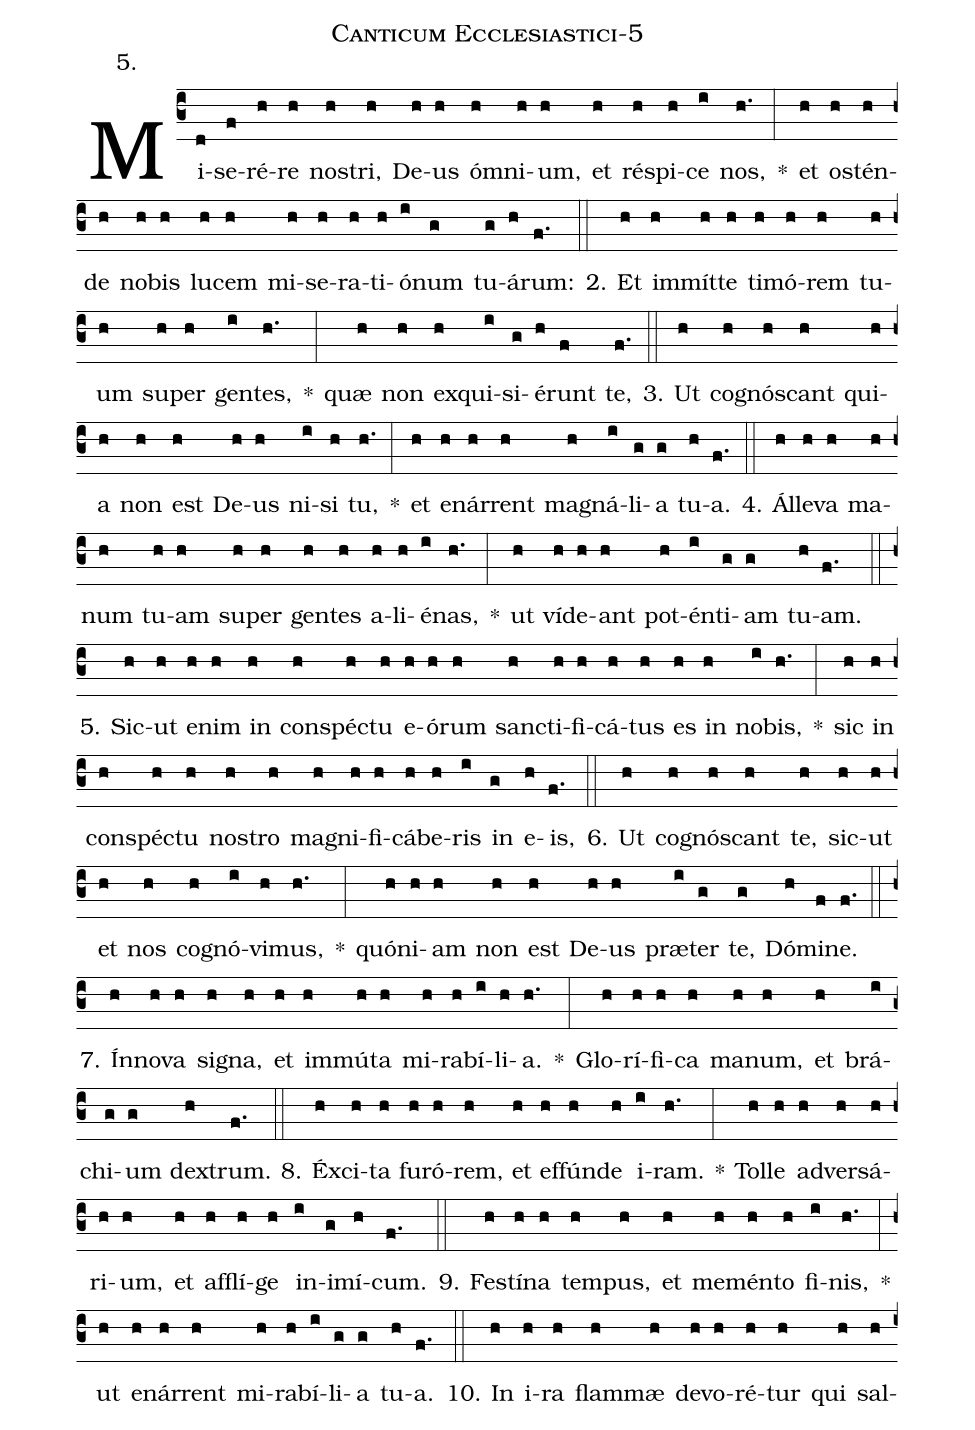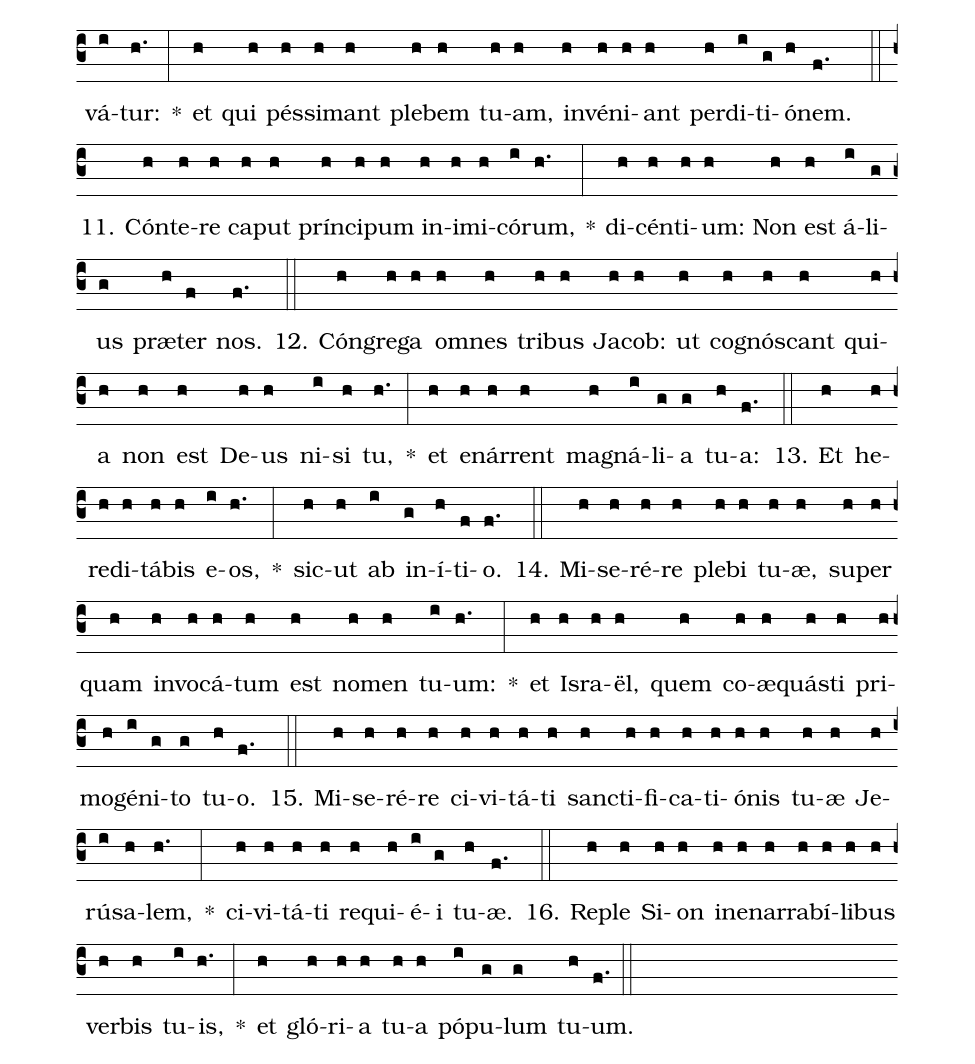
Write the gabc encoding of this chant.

name: Canticum Ecclesiastici-5;
annotation: 5.;
%%
(c3)Mi(d)se(f)ré(h)re(h) nos(h)tri,(h) De(h)us(h) óm(h)ni(h)um,(h) et(h) ré(h)spi(h)ce(i) nos,(h.) *(:) et(h) os(h)tén(h)de(h) no(h)bis(h) lu(h)cem(h) mi(h)se(h)ra(h)ti(h)ó(i)num(g) tu(g)á(h)rum:(f.) (::)
2. Et(h) im(h)mít(h)te(h) ti(h)mó(h)rem(h) tu(h)um(h) su(h)per(h) gen(i)tes,(h.) *(:) quæ(h) non(h) ex(h)qui(i)si(g)é(h)runt(f) te,(f.) (::)
3. Ut(h) co(h)gnós(h)cant(h) qui(h)a(h) non(h) est(h) De(h)us(h) ni(i)si(h) tu,(h.) *(:) et(h) e(h)nár(h)rent(h) ma(h)gná(i)li(g)a(g) tu(h)a.(f.) (::)
4. Ál(h)le(h)va(h) ma(h)num(h) tu(h)am(h) su(h)per(h) gen(h)tes(h) a(h)li(h)é(i)nas,(h.) *(:) ut(h) ví(h)de(h)ant(h) pot(h)én(i)ti(g)am(g) tu(h)am.(f.) (::)
5. Sic(h)ut(h) e(h)nim(h) in(h) con(h)spéc(h)tu(h) e(h)ó(h)rum(h) sanc(h)ti(h)fi(h)cá(h)tus(h) es(h) in(h) no(i)bis,(h.) *(:) sic(h) in(h) con(h)spéc(h)tu(h) nos(h)tro(h) ma(h)gni(h)fi(h)cá(h)be(h)ris(i) in(g) e(h)is,(f.) (::)
6. Ut(h) co(h)gnós(h)cant(h) te,(h) sic(h)ut(h) et(h) nos(h) co(h)gnó(i)vi(h)mus,(h.) *(:) quón(h)i(h)am(h) non(h) est(h) De(h)us(h) præ(i)ter(g) te,(g) Dó(h)mi(f)ne.(f.) (::)
7. Ín(h)no(h)va(h) si(h)gna,(h) et(h) im(h)mú(h)ta(h) mi(h)ra(h)bí(i)li(h)a.(h.) *(:) Glo(h)rí(h)fi(h)ca(h) ma(h)num,(h) et(h) brá(i)chi(g)um(g) dex(h)trum.(f.) (::)
8. Éx(h)ci(h)ta(h) fu(h)ró(h)rem,(h) et(h) ef(h)fún(h)de(h) i(i)ram.(h.) *(:) Tol(h)le(h) ad(h)ver(h)sá(h)ri(h)um,(h) et(h) af(h)flí(h)ge(h) in(i)i(g)mí(h)cum.(f.) (::)
9. Fes(h)tí(h)na(h) tem(h)pus,(h) et(h) me(h)mén(h)to(h) fi(i)nis,(h.) *(:) ut(h) e(h)nár(h)rent(h) mi(h)ra(h)bí(i)li(g)a(g) tu(h)a.(f.) (::)
10. In(h) i(h)ra(h) flam(h)mæ(h) de(h)vo(h)ré(h)tur(h) qui(h) sal(h)vá(i)tur:(h.) *(:) et(h) qui(h) pés(h)si(h)mant(h) ple(h)bem(h) tu(h)am,(h) in(h)vé(h)ni(h)ant(h) per(h)di(i)ti(g)ó(h)nem.(f.) (::)
11. Cón(h)te(h)re(h) ca(h)put(h) prín(h)ci(h)pum(h) in(h)i(h)mi(h)có(i)rum,(h.) *(:) di(h)cén(h)ti(h)um:(h) Non(h) est(h) á(i)li(g)us(g) præ(h)ter(f) nos.(f.) (::)
12. Cón(h)gre(h)ga(h) om(h)nes(h) tri(h)bus(h) Ja(h)cob:(h) ut(h) co(h)gnós(h)cant(h) qui(h)a(h) non(h) est(h) De(h)us(h) ni(i)si(h) tu,(h.) *(:) et(h) e(h)nár(h)rent(h) ma(h)gná(i)li(g)a(g) tu(h)a:(f.) (::)
13. Et(h) he(h)re(h)di(h)tá(h)bis(h) e(i)os,(h.) *(:) sic(h)ut(h) ab(i) in(g)í(h)ti(f)o.(f.) (::)
14. Mi(h)se(h)ré(h)re(h) ple(h)bi(h) tu(h)æ,(h) su(h)per(h) quam(h) in(h)vo(h)cá(h)tum(h) est(h) no(h)men(h) tu(i)um:(h.) *(:) et(h) Is(h)ra(h)ël,(h) quem(h) co(h)æ(h)quás(h)ti(h) pri(h)mo(h)gé(i)ni(g)to(g) tu(h)o.(f.) (::)
15. Mi(h)se(h)ré(h)re(h) ci(h)vi(h)tá(h)ti(h) sanc(h)ti(h)fi(h)ca(h)ti(h)ó(h)nis(h) tu(h)æ(h) Je(h)rú(i)sa(h)lem,(h.) *(:) ci(h)vi(h)tá(h)ti(h) re(h)qui(h)é(i)i(g) tu(h)æ.(f.) (::)
16. Re(h)ple(h) Si(h)on(h) in(h)e(h)nar(h)ra(h)bí(h)li(h)bus(h) ver(h)bis(h) tu(i)is,(h.) *(:) et(h) gló(h)ri(h)a(h) tu(h)a(h) pó(i)pu(g)lum(g) tu(h)um.(f.) (::)
